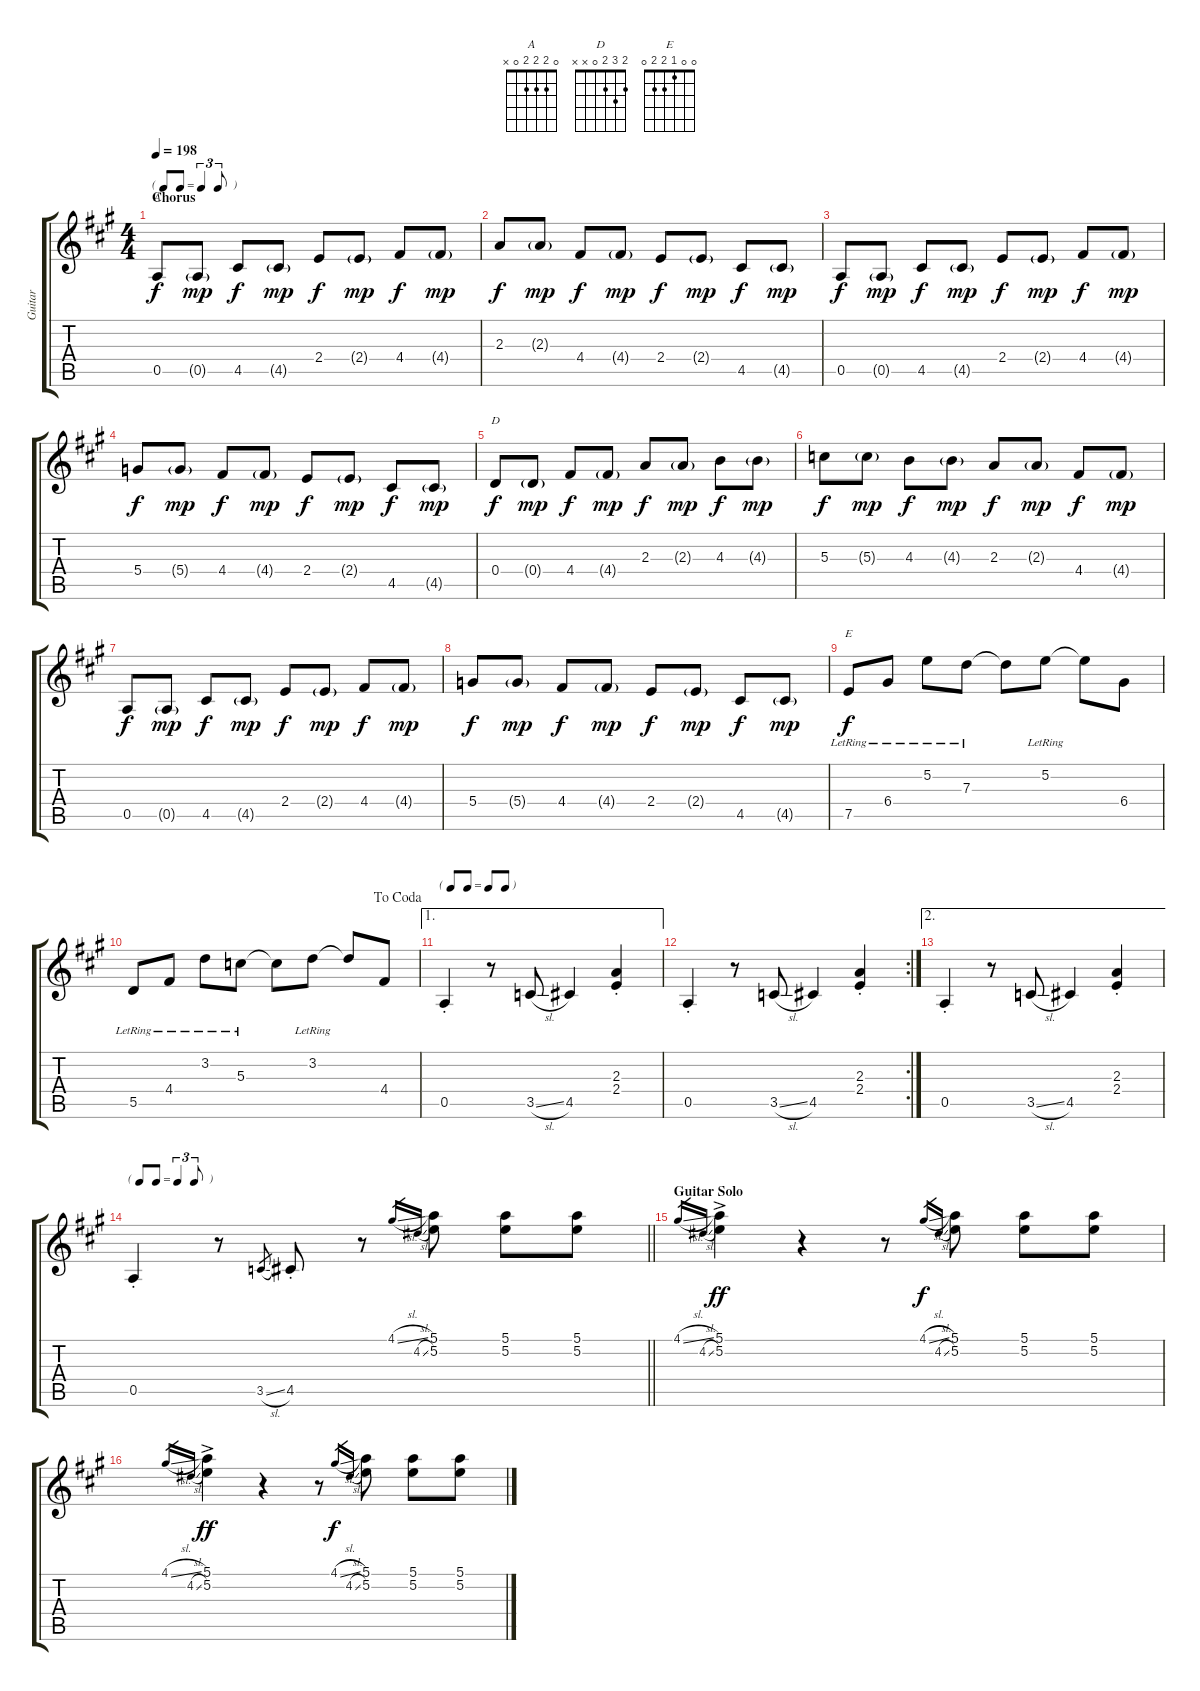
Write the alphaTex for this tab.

\track ("Guitar" "Guitar") {instrument overdrivenguitar}
\staff {score tabs}
\tuning (E4 B3 G3 D3 A2 E2) {hide}
\chord ("A" 0 2 2 2 0 x)
\chord ("D" 2 3 2 0 x x)
\chord ("E" 0 0 1 2 2 0)
\ts (4 4)
\tf triplet8th
\section ("" "Chorus")
\tempo 198
\clef g2
\ks a
0.5.8{ch "A" dy f} 0.5{g}.8{dy mp} 4.5.8{dy f} 4.5{g}.8{dy mp} 2.4.8{dy f} 2.4{g}.8{dy mp} 4.4.8{dy f} 4.4{g}.8{dy mp} |
2.3.8{dy f} 2.3{g}.8{dy mp} 4.4.8{dy f} 4.4{g}.8{dy mp} 2.4.8{dy f} 2.4{g}.8{dy mp} 4.5.8{dy f} 4.5{g}.8{dy mp} |
0.5.8{dy f} 0.5{g}.8{dy mp} 4.5.8{dy f} 4.5{g}.8{dy mp} 2.4.8{dy f} 2.4{g}.8{dy mp} 4.4.8{dy f} 4.4{g}.8{dy mp} |
5.4.8{dy f} 5.4{g}.8{dy mp} 4.4.8{dy f} 4.4{g}.8{dy mp} 2.4.8{dy f} 2.4{g}.8{dy mp} 4.5.8{dy f} 4.5{g}.8{dy mp} |
0.4.8{ch "D" dy f} 0.4{g}.8{dy mp} 4.4.8{dy f} 4.4{g}.8{dy mp} 2.3.8{dy f} 2.3{g}.8{dy mp} 4.3.8{dy f} 4.3{g}.8{dy mp} |
5.3.8{dy f} 5.3{g}.8{dy mp} 4.3.8{dy f} 4.3{g}.8{dy mp} 2.3.8{dy f} 2.3{g}.8{dy mp} 4.4.8{dy f} 4.4{g}.8{dy mp} |
0.5.8{dy f} 0.5{g}.8{dy mp} 4.5.8{dy f} 4.5{g}.8{dy mp} 2.4.8{dy f} 2.4{g}.8{dy mp} 4.4.8{dy f} 4.4{g}.8{dy mp} |
5.4.8{dy f} 5.4{g}.8{dy mp} 4.4.8{dy f} 4.4{g}.8{dy mp} 2.4.8{dy f} 2.4{g}.8{dy mp} 4.5.8{dy f} 4.5{g}.8{dy mp} |
7.5{lr}.8{ch "E" dy f} 6.4{lr}.8 5.2{lr}.8 7.3{lr}.8 7.3{t}.8 5.2{lr}.8 5.2{t}.8 6.4.8 |
\jump dacoda
5.5{lr}.8 4.4{lr}.8 3.2{lr}.8 5.3{lr}.8 5.3{t}.8 3.2{lr}.8 3.2{t}.8 4.4.8 |
\ae 1
\tf none
0.5{st}.4 r.8 3.5{sl}.8 4.5.4 (2.3{st} 2.4{st}).4 |
\rc 2
0.5{st}.4 r.8 3.5{sl}.8 4.5.4 (2.3{st} 2.4{st}).4 |
\ae 2
0.5{st}.4 r.8 3.5{sl}.8 4.5.4 (2.3{st} 2.4{st}).4 |
\tf triplet8th
\barLineRight lightlight
0.5{st}.4 r.8 3.5{sl}.8{gr} 4.5{st}.8 r.8 4.1{sl}.16{gr} 4.2{sl}.16{gr} (5.1 5.2).8{volume 16} (5.1 5.2).8 (5.1 5.2).8 |
\section ("" "Guitar Solo")
4.1{sl}.16{gr} 4.2{sl}.16{gr} (5.1{ac} 5.2{ac}).4{dy ff} r.4 r.8 4.1{sl}.16{gr dy f} 4.2{sl}.16{gr} (5.1 5.2).8 (5.1 5.2).8 (5.1 5.2).8 |
4.1{sl}.16{gr} 4.2{sl}.16{gr} (5.1{ac} 5.2{ac}).4{dy ff} r.4 r.8 4.1{sl}.16{gr dy f} 4.2{sl}.16{gr} (5.1 5.2).8 (5.1 5.2).8 (5.1 5.2).8
